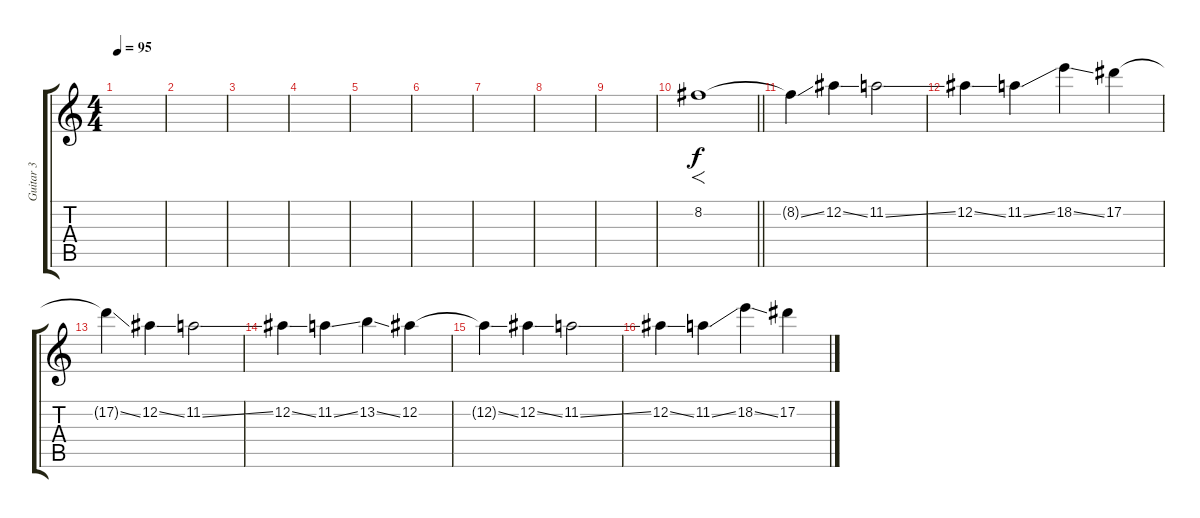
\track ("Guitar 3" "Guitar 3") {instrument overdrivenguitar}
\staff {score tabs}
\tuning (Eb4 Bb3 Gb3 Db3 Ab2 Eb2) {hide}
\ts (4 4)
\tempo 95
\clef g2
\ks c
|
|
|
|
|
|
|
|
|
\barLineRight lightlight
8.2.1{f} |
8.2{ss t}.4{dy f} 12.2{ss}.4 11.2{ss}.2 |
12.2{ss}.4 11.2{ss}.4 18.2{ss}.4 17.2.4 |
17.2{ss t}.4 12.2{ss}.4 11.2{ss}.2 |
12.2{ss}.4 11.2{ss}.4 13.2{ss}.4 12.2.4 |
12.2{ss t}.4 12.2{ss}.4 11.2{ss}.2 |
12.2{ss}.4 11.2{ss}.4 18.2{ss}.4 17.2.4
